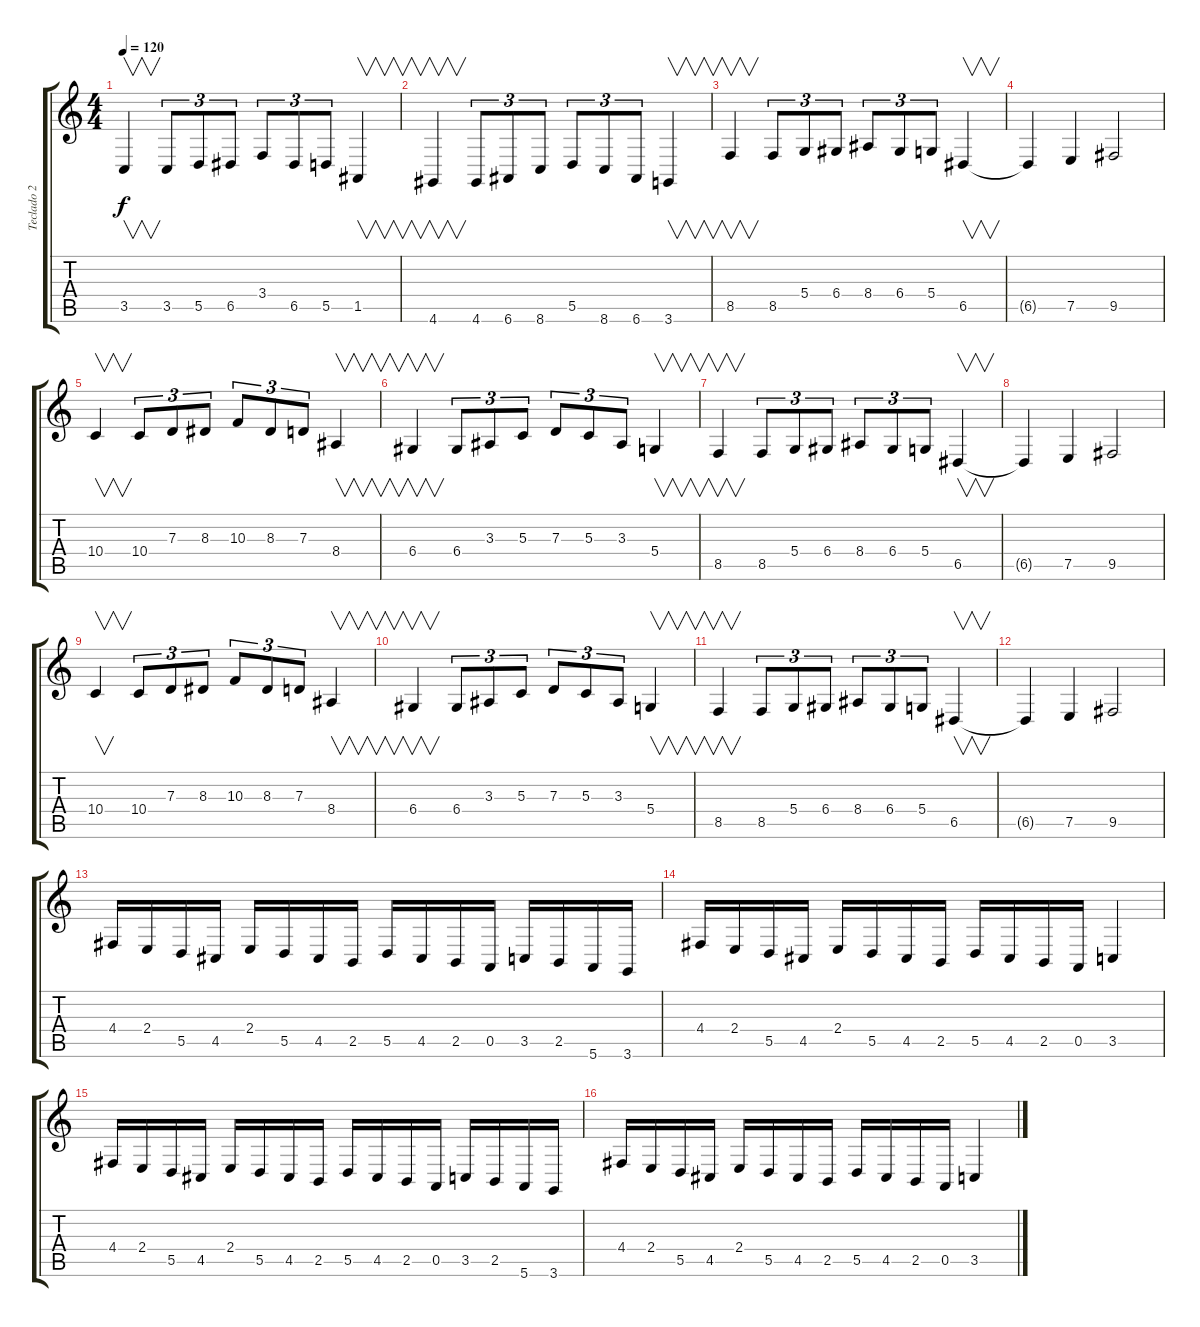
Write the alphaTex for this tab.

\track ("Teclado 2 (Harpsichord)" "Teclado 2 ") {instrument harpsichord}
\staff {score tabs}
\tuning (E4 B3 G3 D3 A2 E2) {hide}
\ts (4 4)
\tempo 120
\clef g2
\ks c
3.5.4{v dy f} 3.5.8{tu (3 2)} 5.5.8{tu (3 2)} 6.5.8{tu (3 2)} 3.4.8{tu (3 2)} 6.5.8{tu (3 2)} 5.5.8{tu (3 2)} 1.5.4{v} |
4.6.4{v} 4.6.8{tu (3 2)} 6.6.8{tu (3 2)} 8.6.8{tu (3 2)} 5.5.8{tu (3 2)} 8.6.8{tu (3 2)} 6.6.8{tu (3 2)} 3.6.4{v} |
8.5.4{v} 8.5.8{tu (3 2)} 5.4.8{tu (3 2)} 6.4.8{tu (3 2)} 8.4.8{tu (3 2)} 6.4.8{tu (3 2)} 5.4.8{tu (3 2)} 6.5.4{v} |
6.5{t}.4 7.5.4 9.5.2 |
10.4.4{v} 10.4.8{tu (3 2)} 7.3.8{tu (3 2)} 8.3.8{tu (3 2)} 10.3.8{tu (3 2)} 8.3.8{tu (3 2)} 7.3.8{tu (3 2)} 8.4.4{v} |
6.4.4{v} 6.4.8{tu (3 2)} 3.3.8{tu (3 2)} 5.3.8{tu (3 2)} 7.3.8{tu (3 2)} 5.3.8{tu (3 2)} 3.3.8{tu (3 2)} 5.4.4{v} |
8.5.4{v} 8.5.8{tu (3 2)} 5.4.8{tu (3 2)} 6.4.8{tu (3 2)} 8.4.8{tu (3 2)} 6.4.8{tu (3 2)} 5.4.8{tu (3 2)} 6.5.4{v} |
6.5{t}.4 7.5.4 9.5.2 |
10.4.4{v} 10.4.8{tu (3 2)} 7.3.8{tu (3 2)} 8.3.8{tu (3 2)} 10.3.8{tu (3 2)} 8.3.8{tu (3 2)} 7.3.8{tu (3 2)} 8.4.4{v} |
6.4.4{v} 6.4.8{tu (3 2)} 3.3.8{tu (3 2)} 5.3.8{tu (3 2)} 7.3.8{tu (3 2)} 5.3.8{tu (3 2)} 3.3.8{tu (3 2)} 5.4.4{v} |
8.5.4{v} 8.5.8{tu (3 2)} 5.4.8{tu (3 2)} 6.4.8{tu (3 2)} 8.4.8{tu (3 2)} 6.4.8{tu (3 2)} 5.4.8{tu (3 2)} 6.5.4{v} |
6.5{t}.4 7.5.4 9.5.2 |
4.4.16 2.4.16 5.5.16 4.5.16 2.4.16 5.5.16 4.5.16 2.5.16 5.5.16 4.5.16 2.5.16 0.5.16 3.5.16 2.5.16 5.6.16 3.6.16 |
4.4.16 2.4.16 5.5.16 4.5.16 2.4.16 5.5.16 4.5.16 2.5.16 5.5.16 4.5.16 2.5.16 0.5.16 3.5.4 |
4.4.16 2.4.16 5.5.16 4.5.16 2.4.16 5.5.16 4.5.16 2.5.16 5.5.16 4.5.16 2.5.16 0.5.16 3.5.16 2.5.16 5.6.16 3.6.16 |
4.4.16 2.4.16 5.5.16 4.5.16 2.4.16 5.5.16 4.5.16 2.5.16 5.5.16 4.5.16 2.5.16 0.5.16 3.5.4
